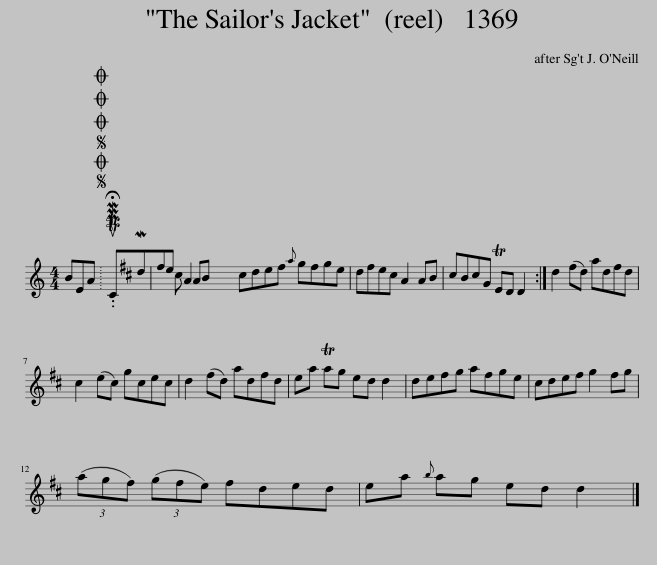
X:1
L:1/8
M:4/4
I:linebreak $
K:C
V:1 treble
V:1
 BEA |SOSOOO .!fermata!PMTuCMd^fe ^c A2 AB | ^cde^f{a} gfge | d^fe^c A2 AB | ^cBcG TED D2 :| %5
 d2 (^fd) adfd |$ ^c2 (ec) gcec | d2 (^fd) adfd | ea Tag ed d2 | de^fg afge | %10
 ^cde^f g2 fg |$ (3(ag^f) (3(gfe) fded | ea{b} ag ed d2 |] %13
